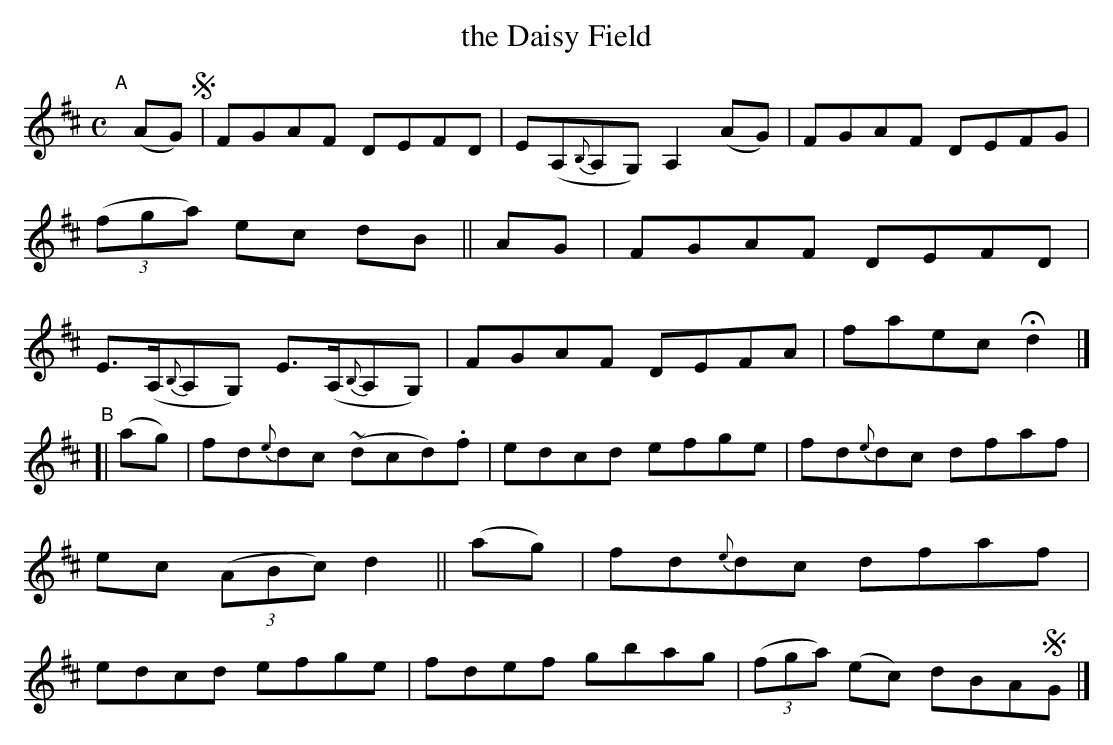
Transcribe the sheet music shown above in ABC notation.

X:1
T: the Daisy Field
M: C
L: 1/8
K: D
"^A"\
[|](AG) !segno!| FGAF DEFD | E(A,{B,}A,G,) A,2(AG) | FGAF DEFG | (3(fga) ec dB \
|| AG | FGAF DEFD | E>(A,{B,}A,G,) E>(A,{B,}A,G,) | FGAF DEFA | faec Hd2 |]
"^B"\
[| (ag) | fd{e}dc (~dcd).f | edcd efge | fd{e}dc dfaf | ec (3(ABc) d2 \
|| (ag) | fd{e}dc dfaf | edcd efge | fdef gbag | (3(fga) (ec) dBA!segno!G |]
